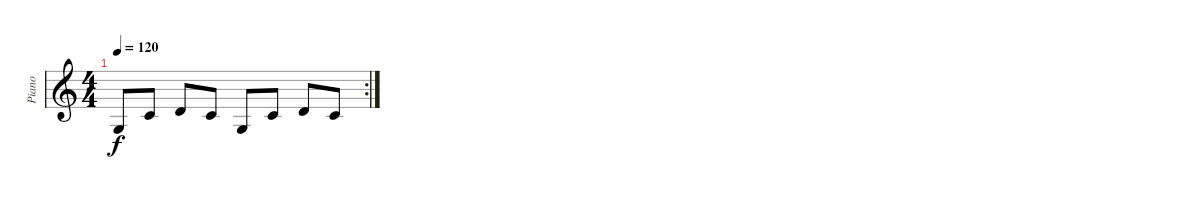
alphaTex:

\track ("Piano" "Piano") {instrument acousticgrandpiano}
\staff {score}
\tuning (E4 C4 G3 C3 G2 C2) {hide}
\rc 2
\ts (4 4)
\tempo 120
\clef g2
\ks c
7.4.8{dy f} 0.2.8 7.3.8 0.2.8 7.4.8 0.2.8 7.3.8 0.2.8
